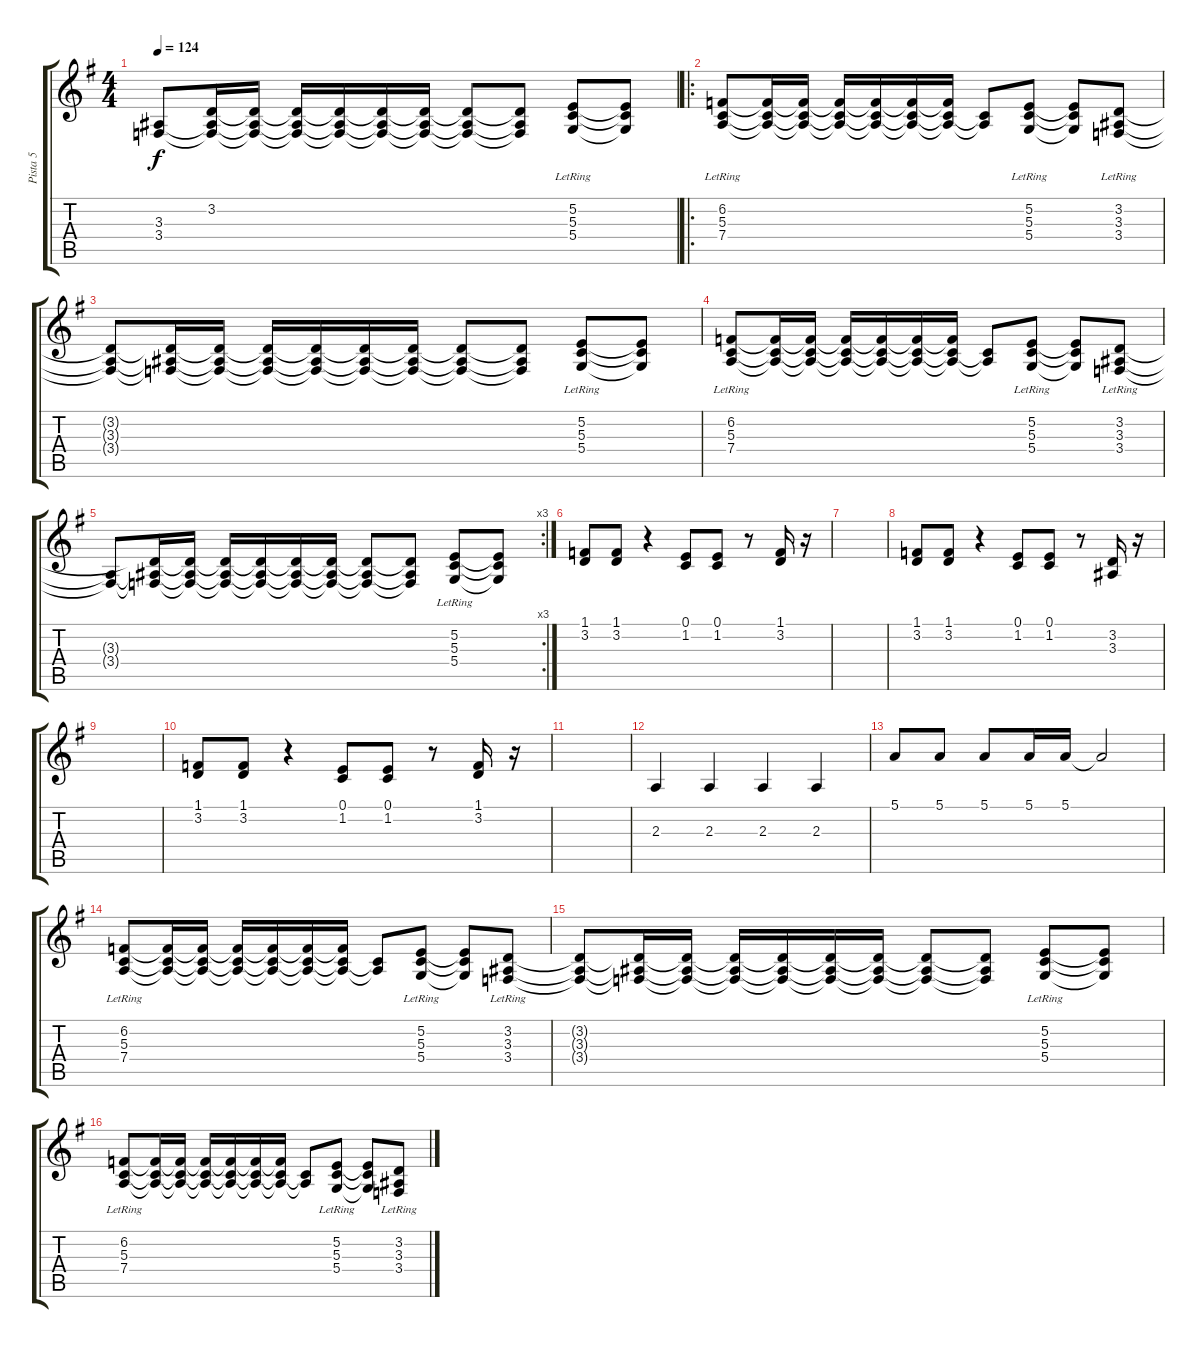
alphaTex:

\track ("Pista 5" "Pista 5") {instrument acousticgrandpiano}
\staff {score tabs}
\tuning (E4 B3 G3 D3 A2 E2) {hide}
\ts (4 4)
\tempo 124
\clef g2
\ks g
(3.3{t} 3.4{t}).8{dy f} (3.2{t} 3.3{t} 3.4{t}).16 (3.2{t} 3.3{t} 3.4{t}).16 (3.2{t} 3.3{t} 3.4{t}).16 (3.2{t} 3.3{t} 3.4{t}).16 (3.2{t} 3.3{t} 3.4{t}).16 (3.2{t} 3.3{t} 3.4{t}).16 (3.2{t} 3.3{t} 3.4{t}).8 (3.2{t} 3.3{t} 3.4{t}).8 (5.2{lr} 5.3{lr} 5.4).8 (5.2{t} 5.3{t} 5.4{t}).8 |
\ro
(6.2{lr} 5.3{lr} 7.4{lr}).8 (6.2{t} 5.3{t} 7.4{t}).16 (6.2{t} 5.3{t} 7.4{t}).16 (6.2{t} 5.3{t} 7.4{t}).16 (6.2{t} 5.3{t} 7.4{t}).16 (6.2{t} 5.3{t} 7.4{t}).16 (6.2{t} 5.3{t} 7.4{t}).16 (5.3{t} 7.4{t}).8 (5.2{lr} 5.3{lr} 5.4{lr}).8 (5.2{t} 5.3{t} 5.4{t}).8 (3.2{lr} 3.3{lr} 3.4{lr}).8 |
(3.2{t} 3.3{t} 3.4{t}).8 (3.2{t} 3.3{t} 3.4{t}).16 (3.2{t} 3.3{t} 3.4{t}).16 (3.2{t} 3.3{t} 3.4{t}).16 (3.2{t} 3.3{t} 3.4{t}).16 (3.2{t} 3.3{t} 3.4{t}).16 (3.2{t} 3.3{t} 3.4{t}).16 (3.2{t} 3.3{t} 3.4{t}).8 (3.2{t} 3.3{t} 3.4{t}).8 (5.2{lr} 5.3{lr} 5.4{lr}).8 (5.2{t} 5.3{t} 5.4{t}).8 |
(6.2{lr} 5.3{lr} 7.4{lr}).8 (6.2{t} 5.3{t} 7.4{t}).16 (6.2{t} 5.3{t} 7.4{t}).16 (6.2{t} 5.3{t} 7.4{t}).16 (6.2{t} 5.3{t} 7.4{t}).16 (6.2{t} 5.3{t} 7.4{t}).16 (6.2{t} 5.3{t} 7.4{t}).16 (5.3{t} 7.4{t}).8 (5.2{lr} 5.3{lr} 5.4{lr}).8 (5.2{t} 5.3{t} 5.4{t}).8 (3.2{lr} 3.3{lr} 3.4{lr}).8 |
\rc 3
(3.3{t} 3.4{t}).8 (3.2{t} 3.3{t} 3.4{t}).16 (3.2{t} 3.3{t} 3.4{t}).16 (3.2{t} 3.3{t} 3.4{t}).16 (3.2{t} 3.3{t} 3.4{t}).16 (3.2{t} 3.3{t} 3.4{t}).16 (3.2{t} 3.3{t} 3.4{t}).16 (3.2{t} 3.3{t} 3.4{t}).8 (3.2{t} 3.3{t} 3.4{t}).8 (5.2{lr} 5.3{lr} 5.4).8 (5.2{t} 5.3{t} 5.4{t}).8 |
(1.1 3.2).8 (1.1 3.2).8 r.4 (0.1 1.2).8 (0.1 1.2).8 r.8 (1.1 3.2).16 r.16 |
|
(1.1 3.2).8 (1.1 3.2).8 r.4 (0.1 1.2).8 (0.1 1.2).8 r.8 (3.2 3.3).16 r.16 |
|
(1.1 3.2).8 (1.1 3.2).8 r.4 (0.1 1.2).8 (0.1 1.2).8 r.8 (1.1 3.2).16 r.16 |
|
2.3.4 2.3.4 2.3.4 2.3.4 |
5.1.8 5.1.8 5.1.8 5.1.16 5.1.16 5.1{t}.2 |
(6.2{lr} 5.3{lr} 7.4{lr}).8 (6.2{t} 5.3{t} 7.4{t}).16 (6.2{t} 5.3{t} 7.4{t}).16 (6.2{t} 5.3{t} 7.4{t}).16 (6.2{t} 5.3{t} 7.4{t}).16 (6.2{t} 5.3{t} 7.4{t}).16 (6.2{t} 5.3{t} 7.4{t}).16 (5.3{t} 7.4{t}).8 (5.2{lr} 5.3{lr} 5.4{lr}).8 (5.2{t} 5.3{t} 5.4{t}).8 (3.2{lr} 3.3{lr} 3.4{lr}).8 |
(3.2{t} 3.3{t} 3.4{t}).8 (3.2{t} 3.3{t} 3.4{t}).16 (3.2{t} 3.3{t} 3.4{t}).16 (3.2{t} 3.3{t} 3.4{t}).16 (3.2{t} 3.3{t} 3.4{t}).16 (3.2{t} 3.3{t} 3.4{t}).16 (3.2{t} 3.3{t} 3.4{t}).16 (3.2{t} 3.3{t} 3.4{t}).8 (3.2{t} 3.3{t} 3.4{t}).8 (5.2{lr} 5.3{lr} 5.4{lr}).8 (5.2{t} 5.3{t} 5.4{t}).8 |
(6.2{lr} 5.3{lr} 7.4{lr}).8 (6.2{t} 5.3{t} 7.4{t}).16 (6.2{t} 5.3{t} 7.4{t}).16 (6.2{t} 5.3{t} 7.4{t}).16 (6.2{t} 5.3{t} 7.4{t}).16 (6.2{t} 5.3{t} 7.4{t}).16 (6.2{t} 5.3{t} 7.4{t}).16 (5.3{t} 7.4{t}).8 (5.2{lr} 5.3{lr} 5.4{lr}).8 (5.2{t} 5.3{t} 5.4{t}).8 (3.2{lr} 3.3{lr} 3.4{lr}).8
